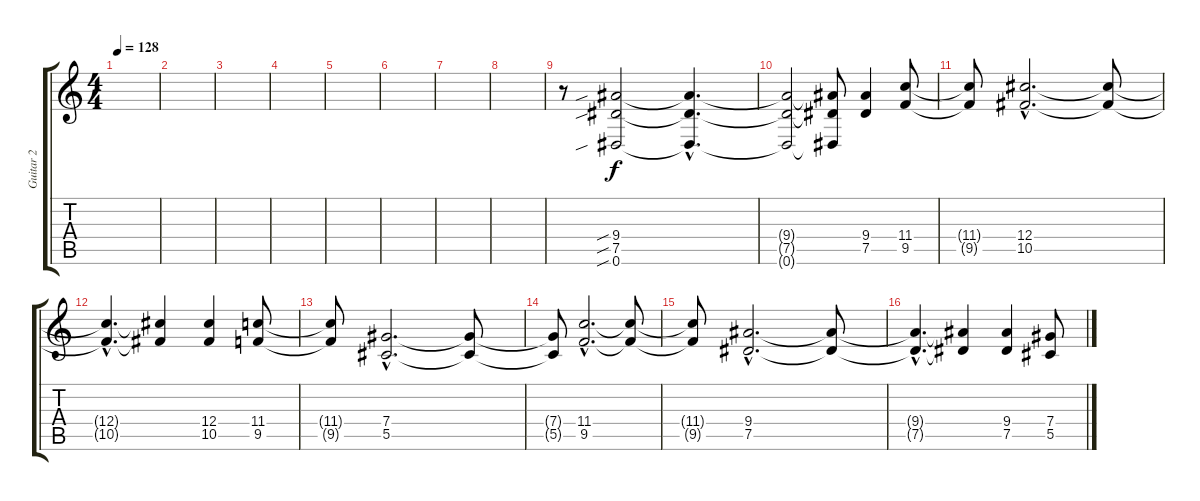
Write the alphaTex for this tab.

\track ("Guitar 2" "Guitar 2") {instrument overdrivenguitar}
\staff {score tabs}
\tuning (Eb4 Bb3 Gb3 Db3 Ab2 Eb2) {hide}
\ts (4 4)
\tempo 128
\clef g2
\ks c
|
|
|
|
|
|
|
|
r.8 (9.4{sib} 7.5{sib} 0.6{sib}).2 (9.4{hac t} 7.5{hac t} 0.6{hac t}).4{d} |
(9.4{t} 7.5{t} 0.6{t}).2 (9.4{t} 7.5{t} 0.6{t}).8 (9.4 7.5).4 (11.4 9.5).8 |
(11.4{t} 9.5{t}).8 (12.4{hac} 10.5{hac}).2{d} (12.4{t} 10.5{t}).8 |
(12.4{hac t} 10.5{hac t}).4{d} (12.4{t} 10.5{t}).4 (12.4 10.5).4 (11.4 9.5).8 |
(11.4{t} 9.5{t}).8 (7.4{hac} 5.5{hac}).2{d} (7.4{t} 5.5{t}).8 |
(7.4{t} 5.5{t}).8 (11.4{hac} 9.5{hac}).2{d} (11.4{t} 9.5{t}).8 |
(11.4{t} 9.5{t}).8 (9.4{hac} 7.5{hac}).2{d} (9.4{t} 7.5{t}).8 |
(9.4{hac t} 7.5{hac t}).4{d} (9.4{t} 7.5{t}).4 (9.4 7.5).4 (7.4 5.5).8
